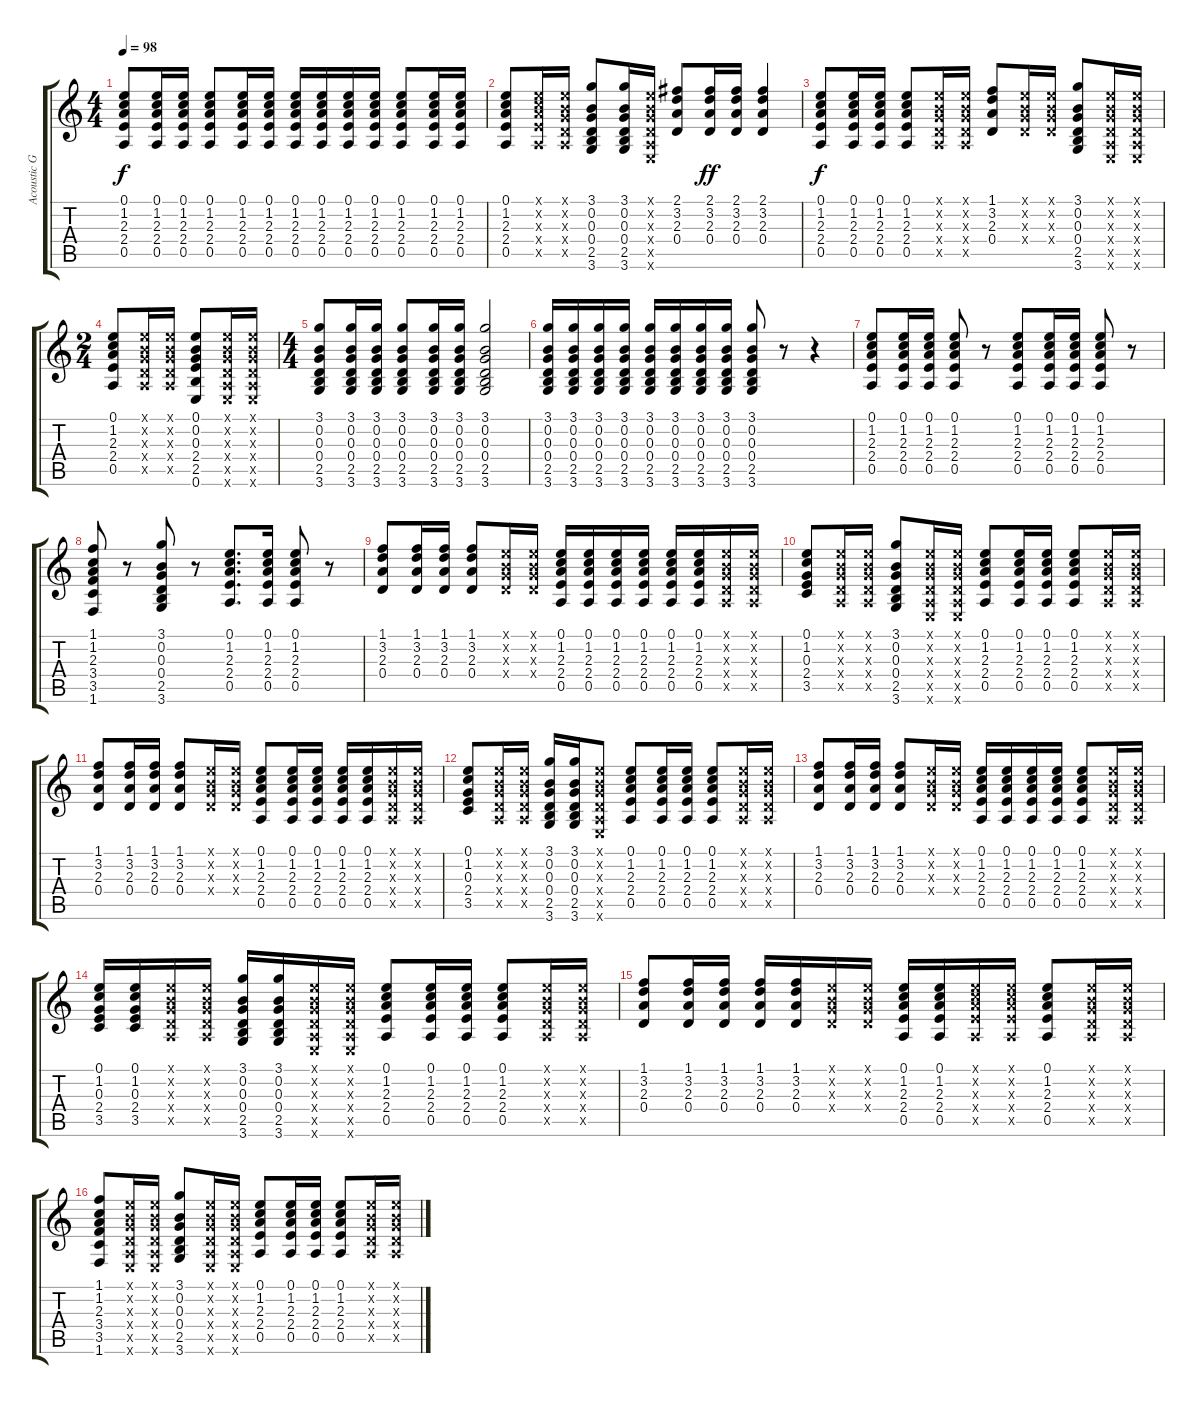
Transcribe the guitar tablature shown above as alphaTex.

\track ("Acoustic Guitar II" "Acoustic G") {instrument acousticguitarnylon}
\staff {score tabs}
\tuning (E4 B3 G3 D3 A2 E2) {hide}
\ts (4 4)
\tempo 98
\clef g2
\ks c
(0.1 1.2 2.3 2.4 0.5).8{dy f} (0.1 1.2 2.3 2.4 0.5).16 (0.1 1.2 2.3 2.4 0.5).16 (0.1 1.2 2.3 2.4 0.5).8 (0.1 1.2 2.3 2.4 0.5).16 (0.1 1.2 2.3 2.4 0.5).16 (0.1 1.2 2.3 2.4 0.5).16 (0.1 1.2 2.3 2.4 0.5).16 (0.1 1.2 2.3 2.4 0.5).16 (0.1 1.2 2.3 2.4 0.5).16 (0.1 1.2 2.3 2.4 0.5).8 (0.1 1.2 2.3 2.4 0.5).16 (0.1 1.2 2.3 2.4 0.5).16 |
(0.1 1.2 2.3 2.4 0.5).8 (0.1{x} 1.2{x} 2.3{x} 2.4{x} 0.5{x}).16 (0.1{x} 0.2{x} 0.3{x} 0.4{x} 0.5{x}).16 (3.1 0.2 0.3 0.4 2.5 3.6).8 (3.1 0.2 0.3 0.4 2.5 3.6).16 (0.1{x} 0.2{x} 0.3{x} 0.4{x} 0.5{x} 0.6{x}).16 (2.1 3.2 2.3 0.4).8 (2.1 3.2 2.3 0.4).16{dy ff} (2.1 3.2 2.3 0.4).16 (2.1 3.2 2.3 0.4).4 |
(0.1 1.2 2.3 2.4 0.5).8{dy f} (0.1 1.2 2.3 2.4 0.5).16 (0.1 1.2 2.3 2.4 0.5).16 (0.1 1.2 2.3 2.4 0.5).8 (0.1{x} 0.2{x} 0.3{x} 0.4{x} 0.5{x}).16 (0.1{x} 0.2{x} 0.3{x} 0.4{x} 0.5{x}).16 (1.1 3.2 2.3 0.4).8 (0.1{x} 0.2{x} 0.3{x} 0.4{x}).16 (0.1{x} 0.2{x} 0.3{x} 0.4{x}).16 (3.1 0.2 0.3 0.4 2.5 3.6).8 (0.1{x} 0.2{x} 0.3{x} 0.4{x} 0.5{x} 0.6{x}).16 (0.1{x} 0.2{x} 0.3{x} 0.4{x} 0.5{x} 0.6{x}).16 |
\ts (2 4)
(0.1 1.2 2.3 2.4 0.5).8 (0.1{x} 0.2{x} 0.3{x} 0.4{x} 0.5{x}).16 (0.1{x} 0.2{x} 0.3{x} 0.4{x} 0.5{x}).16 (0.1 0.2 0.3 2.4 2.5 0.6).8 (0.1{x} 0.2{x} 0.3{x} 0.4{x} 0.5{x} 0.6{x}).16 (0.1{x} 0.2{x} 0.3{x} 0.4{x} 0.5{x} 0.6{x}).16 |
\ts (4 4)
(3.1 0.2 0.3 0.4 2.5 3.6).8 (3.1 0.2 0.3 0.4 2.5 3.6).16 (3.1 0.2 0.3 0.4 2.5 3.6).16 (3.1 0.2 0.3 0.4 2.5 3.6).8 (3.1 0.2 0.3 0.4 2.5 3.6).16 (3.1 0.2 0.3 0.4 2.5 3.6).16 (3.1 0.2 0.3 0.4 2.5 3.6).2 |
(3.1 0.2 0.3 0.4 2.5 3.6).16 (3.1 0.2 0.3 0.4 2.5 3.6).16 (3.1 0.2 0.3 0.4 2.5 3.6).16 (3.1 0.2 0.3 0.4 2.5 3.6).16 (3.1 0.2 0.3 0.4 2.5 3.6).16 (3.1 0.2 0.3 0.4 2.5 3.6).16 (3.1 0.2 0.3 0.4 2.5 3.6).16 (3.1 0.2 0.3 0.4 2.5 3.6).16 (3.1 0.2 0.3 0.4 2.5 3.6).8 r.8 r.4 |
(0.1 1.2 2.3 2.4 0.5).8 (0.1 1.2 2.3 2.4 0.5).16 (0.1 1.2 2.3 2.4 0.5).16 (0.1 1.2 2.3 2.4 0.5).8 r.8 (0.1 1.2 2.3 2.4 0.5).8 (0.1 1.2 2.3 2.4 0.5).16 (0.1 1.2 2.3 2.4 0.5).16 (0.1 1.2 2.3 2.4 0.5).8 r.8 |
(1.1 1.2 2.3 3.4 3.5 1.6).8 r.8 (3.1 0.2 0.3 0.4 2.5 3.6).8 r.8 (0.1 1.2 2.3 2.4 0.5).8{d} (0.1 1.2 2.3 2.4 0.5).16 (0.1 1.2 2.3 2.4 0.5).8 r.8 |
(1.1 3.2 2.3 0.4).8 (1.1 3.2 2.3 0.4).16 (1.1 3.2 2.3 0.4).16 (1.1 3.2 2.3 0.4).8 (0.1{x} 0.2{x} 0.3{x} 0.4{x}).16 (0.1{x} 0.2{x} 0.3{x} 0.4{x}).16 (0.1 1.2 2.3 2.4 0.5).16 (0.1 1.2 2.3 2.4 0.5).16 (0.1 1.2 2.3 2.4 0.5).16 (0.1 1.2 2.3 2.4 0.5).16 (0.1 1.2 2.3 2.4 0.5).16 (0.1 1.2 2.3 2.4 0.5).16 (0.1{x} 0.2{x} 0.3{x} 0.4{x} 0.5{x}).16 (0.1{x} 0.2{x} 0.3{x} 0.4{x} 0.5{x}).16 |
(0.1 1.2 0.3 2.4 3.5).8 (0.1{x} 0.2{x} 0.3{x} 0.4{x} 0.5{x}).16 (0.1{x} 0.2{x} 0.3{x} 0.4{x} 0.5{x}).16 (3.1 0.2 0.3 0.4 2.5 3.6).8 (0.1{x} 0.2{x} 0.3{x} 0.4{x} 0.5{x} 0.6{x}).16 (0.1{x} 0.2{x} 0.3{x} 0.4{x} 0.5{x} 0.6{x}).16 (0.1 1.2 2.3 2.4 0.5).8 (0.1 1.2 2.3 2.4 0.5).16 (0.1 1.2 2.3 2.4 0.5).16 (0.1 1.2 2.3 2.4 0.5).8 (0.1{x} 0.2{x} 0.3{x} 0.4{x} 0.5{x}).16 (0.1{x} 0.2{x} 0.3{x} 0.4{x} 0.5{x}).16 |
(1.1 3.2 2.3 0.4).8 (1.1 3.2 2.3 0.4).16 (1.1 3.2 2.3 0.4).16 (1.1 3.2 2.3 0.4).8 (0.1{x} 0.2{x} 0.3{x} 0.4{x}).16 (0.1{x} 0.2{x} 0.3{x} 0.4{x}).16 (0.1 1.2 2.3 2.4 0.5).8 (0.1 1.2 2.3 2.4 0.5).16 (0.1 1.2 2.3 2.4 0.5).16 (0.1 1.2 2.3 2.4 0.5).16 (0.1 1.2 2.3 2.4 0.5).16 (0.1{x} 0.2{x} 0.3{x} 0.4{x} 0.5{x}).16 (0.1{x} 0.2{x} 0.3{x} 0.4{x} 0.5{x}).16 |
(0.1 1.2 0.3 2.4 3.5).8 (0.1{x} 0.2{x} 0.3{x} 0.4{x} 0.5{x}).16 (0.1{x} 0.2{x} 0.3{x} 0.4{x} 0.5{x}).16 (3.1 0.2 0.3 0.4 2.5 3.6).16 (3.1 0.2 0.3 0.4 2.5 3.6).16 (0.1{x} 0.2{x} 0.3{x} 0.4{x} 0.5{x} 0.6{x}).8 (0.1 1.2 2.3 2.4 0.5).8 (0.1 1.2 2.3 2.4 0.5).16 (0.1 1.2 2.3 2.4 0.5).16 (0.1 1.2 2.3 2.4 0.5).8 (0.1{x} 0.2{x} 0.3{x} 0.4{x} 0.5{x}).16 (0.1{x} 0.2{x} 0.3{x} 0.4{x} 0.5{x}).16 |
(1.1 3.2 2.3 0.4).8 (1.1 3.2 2.3 0.4).16 (1.1 3.2 2.3 0.4).16 (1.1 3.2 2.3 0.4).8 (0.1{x} 0.2{x} 0.3{x} 0.4{x}).16 (0.1{x} 0.2{x} 0.3{x} 0.4{x}).16 (0.1 1.2 2.3 2.4 0.5).16 (0.1 1.2 2.3 2.4 0.5).16 (0.1 1.2 2.3 2.4 0.5).16 (0.1 1.2 2.3 2.4 0.5).16 (0.1 1.2 2.3 2.4 0.5).8 (0.1{x} 0.2{x} 0.3{x} 0.4{x} 0.5{x}).16 (0.1{x} 0.2{x} 0.3{x} 0.4{x} 0.5{x}).16 |
(0.1 1.2 0.3 2.4 3.5).16 (0.1 1.2 0.3 2.4 3.5).16 (0.1{x} 0.2{x} 0.3{x} 0.4{x} 0.5{x}).16 (0.1{x} 0.2{x} 0.3{x} 0.4{x} 0.5{x}).16 (3.1 0.2 0.3 0.4 2.5 3.6).16 (3.1 0.2 0.3 0.4 2.5 3.6).16 (0.1{x} 0.2{x} 0.3{x} 0.4{x} 0.5{x} 0.6{x}).16 (0.1{x} 0.2{x} 0.3{x} 0.4{x} 0.5{x} 0.6{x}).16 (0.1 1.2 2.3 2.4 0.5).8 (0.1 1.2 2.3 2.4 0.5).16 (0.1 1.2 2.3 2.4 0.5).16 (0.1 1.2 2.3 2.4 0.5).8 (0.1{x} 0.2{x} 0.3{x} 0.4{x} 0.5{x}).16 (0.1{x} 0.2{x} 0.3{x} 0.4{x} 0.5{x}).16 |
(1.1 3.2 2.3 0.4).8 (1.1 3.2 2.3 0.4).16 (1.1 3.2 2.3 0.4).16 (1.1 3.2 2.3 0.4).16 (1.1 3.2 2.3 0.4).16 (0.1{x} 0.2{x} 0.3{x} 0.4{x}).16 (0.1{x} 0.2{x} 0.3{x} 0.4{x}).16 (0.1 1.2 2.3 2.4 0.5).16 (0.1 1.2 2.3 2.4 0.5).16 (0.1{x} 1.2{x} 2.3{x} 2.4{x} 0.5{x}).16 (0.1{x} 1.2{x} 2.3{x} 2.4{x} 0.5{x}).16 (0.1 1.2 2.3 2.4 0.5).8 (0.1{x} 0.2{x} 0.3{x} 0.4{x} 0.5{x}).16 (0.1{x} 0.2{x} 0.3{x} 0.4{x} 0.5{x}).16 |
(1.1 1.2 2.3 3.4 3.5 1.6).8 (0.1{x} 0.2{x} 0.3{x} 0.4{x} 0.5{x} 0.6{x}).16 (0.1{x} 0.2{x} 0.3{x} 0.4{x} 0.5{x} 0.6{x}).16 (3.1 0.2 0.3 0.4 2.5 3.6).8 (0.1{x} 0.2{x} 0.3{x} 0.4{x} 0.5{x} 0.6{x}).16 (0.1{x} 0.2{x} 0.3{x} 0.4{x} 0.5{x} 0.6{x}).16 (0.1 1.2 2.3 2.4 0.5).8 (0.1 1.2 2.3 2.4 0.5).16 (0.1 1.2 2.3 2.4 0.5).16 (0.1 1.2 2.3 2.4 0.5).8 (0.1{x} 0.2{x} 0.3{x} 0.4{x} 0.5{x}).16 (0.1{x} 0.2{x} 0.3{x} 0.4{x} 0.5{x}).16
